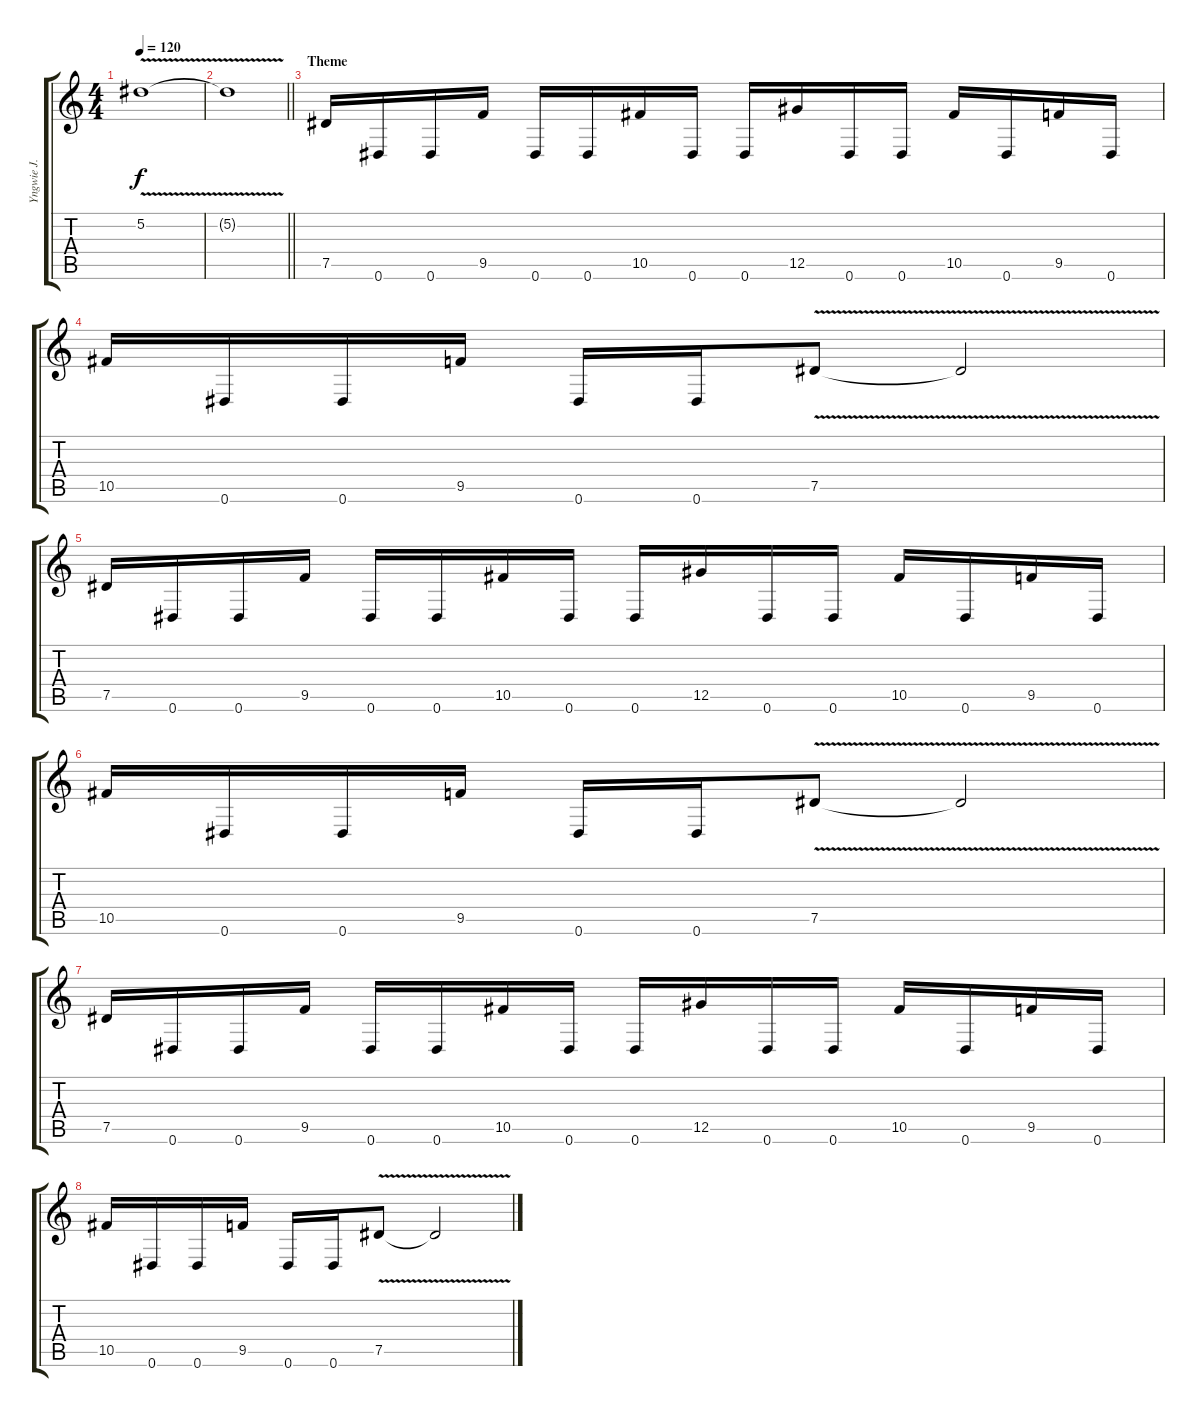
\track ("Yngwie J. Malmsteen" "Yngwie J. ") {instrument distortionguitar}
\staff {score tabs}
\tuning (Eb4 Bb3 Gb3 Db3 Ab2 Eb2) {hide}
\ts (4 4)
\tempo 120
\clef g2
\ks c
5.2{v}.1{dy f} |
\barLineRight lightlight
5.2{t}.1 |
\section ("" "Theme")
7.5.16 0.6.16 0.6.16 9.5.16 0.6.16 0.6.16 10.5.16 0.6.16 0.6.16 12.5.16 0.6.16 0.6.16 10.5.16 0.6.16 9.5.16 0.6.16 |
10.5.16 0.6.16 0.6.16 9.5.16 0.6.16 0.6.16 7.5{v}.8 7.5{t}.2 |
7.5.16 0.6.16 0.6.16 9.5.16 0.6.16 0.6.16 10.5.16 0.6.16 0.6.16 12.5.16 0.6.16 0.6.16 10.5.16 0.6.16 9.5.16 0.6.16 |
10.5.16 0.6.16 0.6.16 9.5.16 0.6.16 0.6.16 7.5{v}.8 7.5{t}.2 |
7.5.16 0.6.16 0.6.16 9.5.16 0.6.16 0.6.16 10.5.16 0.6.16 0.6.16 12.5.16 0.6.16 0.6.16 10.5.16 0.6.16 9.5.16 0.6.16 |
10.5.16 0.6.16 0.6.16 9.5.16 0.6.16 0.6.16 7.5{v}.8 7.5{t}.2
